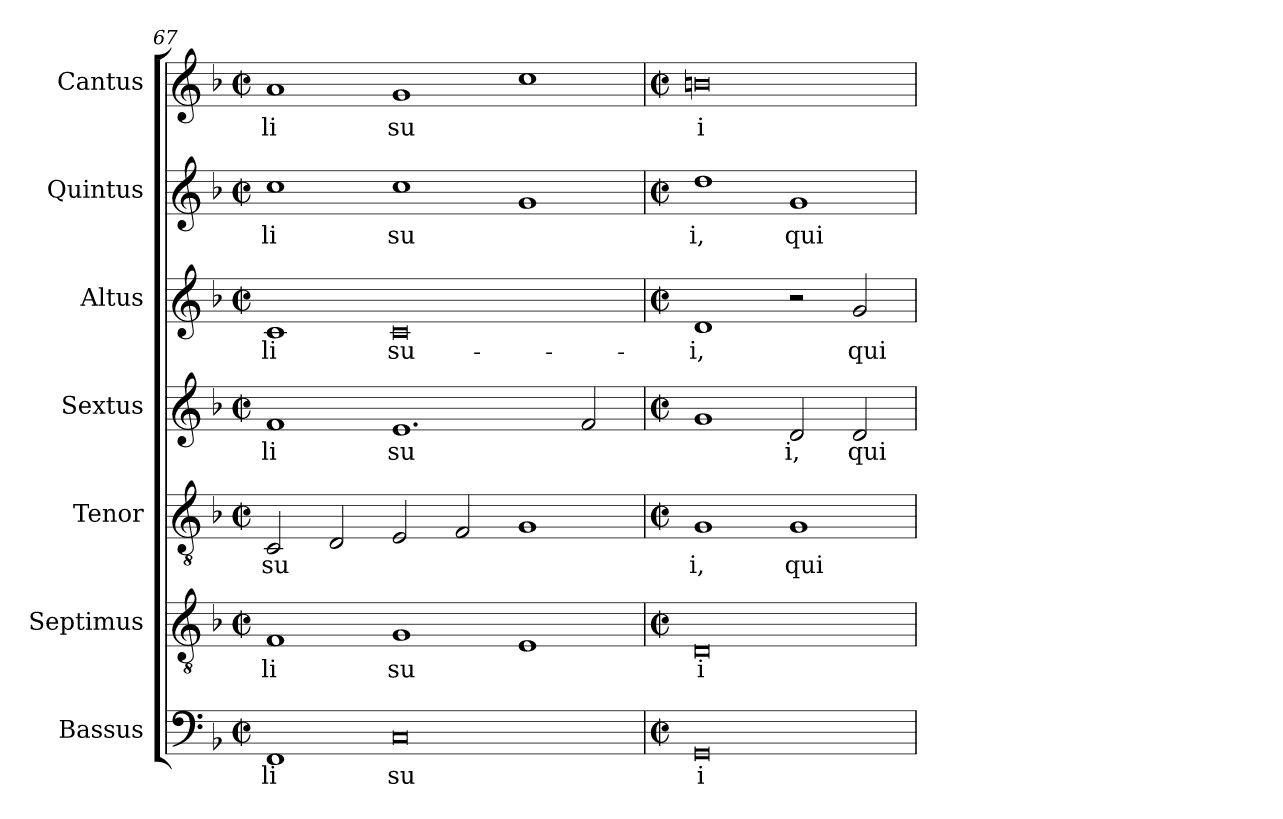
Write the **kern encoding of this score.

**kern	**text	**kern	**text	**kern	**text	**kern	**text	**kern	**text	**kern	**text	**kern	**text
*part7	*part7	*part6	*part6	*part5	*part5	*part4	*part4	*part3	*part3	*part2	*part2	*part1	*part1
*staff7	*staff7	*staff6	*staff6	*staff5	*staff5	*staff4	*staff4	*staff3	*staff3	*staff2	*staff2	*staff1	*staff1
*I"Bassus	*	*I"Septimus	*	*I"Tenor	*	*I"Sextus	*	*I"Altus	*	*I"Quintus	*	*I"Cantus	*
*clefF4	*	*clefGv2	*	*clefGv2	*	*clefG2	*	*clefG2	*	*clefG2	*	*clefG2	*
*k[b-]	*	*k[b-]	*	*k[b-]	*	*k[b-]	*	*k[b-]	*	*k[b-]	*	*k[b-]	*
*F:	*	*F:	*	*F:	*	*F:	*	*F:	*	*F:	*	*F:	*
*M2/2	*	*M2/2	*	*M2/2	*	*M2/2	*	*M2/2	*	*M2/2	*	*M2/2	*
*met(c|)	*	*met(c|)	*	*met(c|)	*	*met(c|)	*	*met(c|)	*	*met(c|)	*	*met(c|)	*
=67	=67	=67	=67	=67	=67	=67	=67	=67	=67	=67	=67	=67	=67
!	!LO:LY:b	!	!LO:LY:b	!	!LO:LY:b:cj	!	!LO:LY:b:cj	!	!LO:LY:b	!	!LO:LY:b:cj	!	!LO:LY:b:cj
1FF	li	1F	-li	2C/	su-	1f	-li	1c	-li	1cc	li	1a	-li
!	!	!	!	!	!LO:LY:b:cj	!	!	!	!	!	!	!	!
.	.	.	.	2D/	--	.	.	.	.	.	.	.	.
!	!LO:LY:b	!	!LO:LY:b	!	!LO:LY:b:cj	!	!LO:LY:b:cj	!	!LO:LY:b	!	!LO:LY:b:cj	!	!LO:LY:b:cj
0C	su	1G	su-	2E/	--	1.e	su-	0c	su-	1cc	su	1g	su-
!	!	!	!	!	!LO:LY:b:cj	!	!	!	!	!	!	!	!
.	.	.	.	2F/	--	.	.	.	.	.	.	.	.
!	!	!	!LO:LY:b	!	!LO:LY:b:cj	!	!	!	!	!	!LO:LY:b:cj	!	!LO:LY:b:cj
.	.	1E	--	1G	--	.	.	.	.	1g	.	1cc	--
!	!	!	!	!	!	!	!LO:LY:b:cj	!	!	!	!	!	!
.	.	.	.	.	.	2f/	--	.	.	.	.	.	.
!!LO:PB:g=z
=68	=68	=68	=68	=68	=68	=68	=68	=68	=68	=68	=68	=68	=68
*M2/2	*	*M2/2	*	*M2/2	*	*M2/2	*	*M2/2	*	*M2/2	*	*M2/2	*
*met(c|)	*	*met(c|)	*	*met(c|)	*	*met(c|)	*	*met(c|)	*	*met(c|)	*	*met(c|)	*
!	!LO:LY:b	!	!LO:LY:b	!	!LO:LY:b:cj	!	!LO:LY:b:cj	!	!LO:LY:b	!	!LO:LY:b:cj	!	!LO:LY:b:cj
0GG	i	0D	-i	1G	-i,	1g	--	1d	-i,	1dd	i,	0bn	-i
!	!	!	!	!	!LO:LY:b:cj	!	!LO:LY:b:cj	!	!	!	!LO:LY:b:cj	!	!
.	.	.	.	1G	qui	2d/	-i,	2r	.	1g	qui	.	.
!	!	!	!	!	!	!	!LO:LY:b:cj	!	!LO:LY:b	!	!	!	!
.	.	.	.	.	.	2d/	qui	2g/	qui	.	.	.	.
=	=	=	=	=	=	=	=	=	=	=	=	=	=
*-	*-	*-	*-	*-	*-	*-	*-	*-	*-	*-	*-	*-	*-
